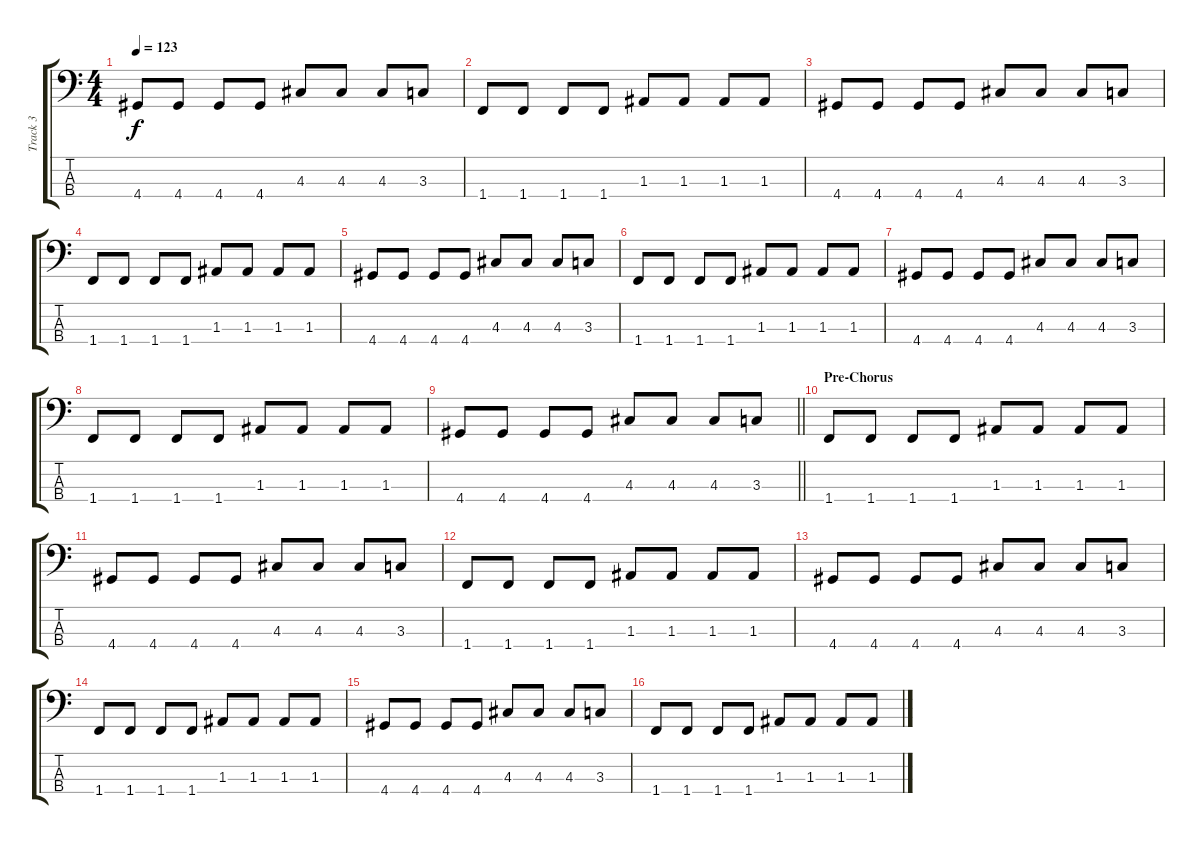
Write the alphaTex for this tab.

\track ("Track 3" "Track 3") {instrument electricbassfinger}
\staff {score tabs}
\tuning (G2 D2 A1 E1) {hide}
\ts (4 4)
\tempo 123
\clef f4
\ks c
4.4.8{dy f} 4.4.8 4.4.8 4.4.8 4.3.8 4.3.8 4.3.8 3.3.8 |
1.4.8 1.4.8 1.4.8 1.4.8 1.3.8 1.3.8 1.3.8 1.3.8 |
4.4.8 4.4.8 4.4.8 4.4.8 4.3.8 4.3.8 4.3.8 3.3.8 |
1.4.8 1.4.8 1.4.8 1.4.8 1.3.8 1.3.8 1.3.8 1.3.8 |
4.4.8 4.4.8 4.4.8 4.4.8 4.3.8 4.3.8 4.3.8 3.3.8 |
1.4.8 1.4.8 1.4.8 1.4.8 1.3.8 1.3.8 1.3.8 1.3.8 |
4.4.8 4.4.8 4.4.8 4.4.8 4.3.8 4.3.8 4.3.8 3.3.8 |
1.4.8 1.4.8 1.4.8 1.4.8 1.3.8 1.3.8 1.3.8 1.3.8 |
\barLineRight lightlight
4.4.8 4.4.8 4.4.8 4.4.8 4.3.8 4.3.8 4.3.8 3.3.8 |
\section ("" "Pre-Chorus")
1.4.8 1.4.8 1.4.8 1.4.8 1.3.8 1.3.8 1.3.8 1.3.8 |
4.4.8 4.4.8 4.4.8 4.4.8 4.3.8 4.3.8 4.3.8 3.3.8 |
1.4.8 1.4.8 1.4.8 1.4.8 1.3.8 1.3.8 1.3.8 1.3.8 |
4.4.8 4.4.8 4.4.8 4.4.8 4.3.8 4.3.8 4.3.8 3.3.8 |
1.4.8 1.4.8 1.4.8 1.4.8 1.3.8 1.3.8 1.3.8 1.3.8 |
4.4.8 4.4.8 4.4.8 4.4.8 4.3.8 4.3.8 4.3.8 3.3.8 |
1.4.8 1.4.8 1.4.8 1.4.8 1.3.8 1.3.8 1.3.8 1.3.8
